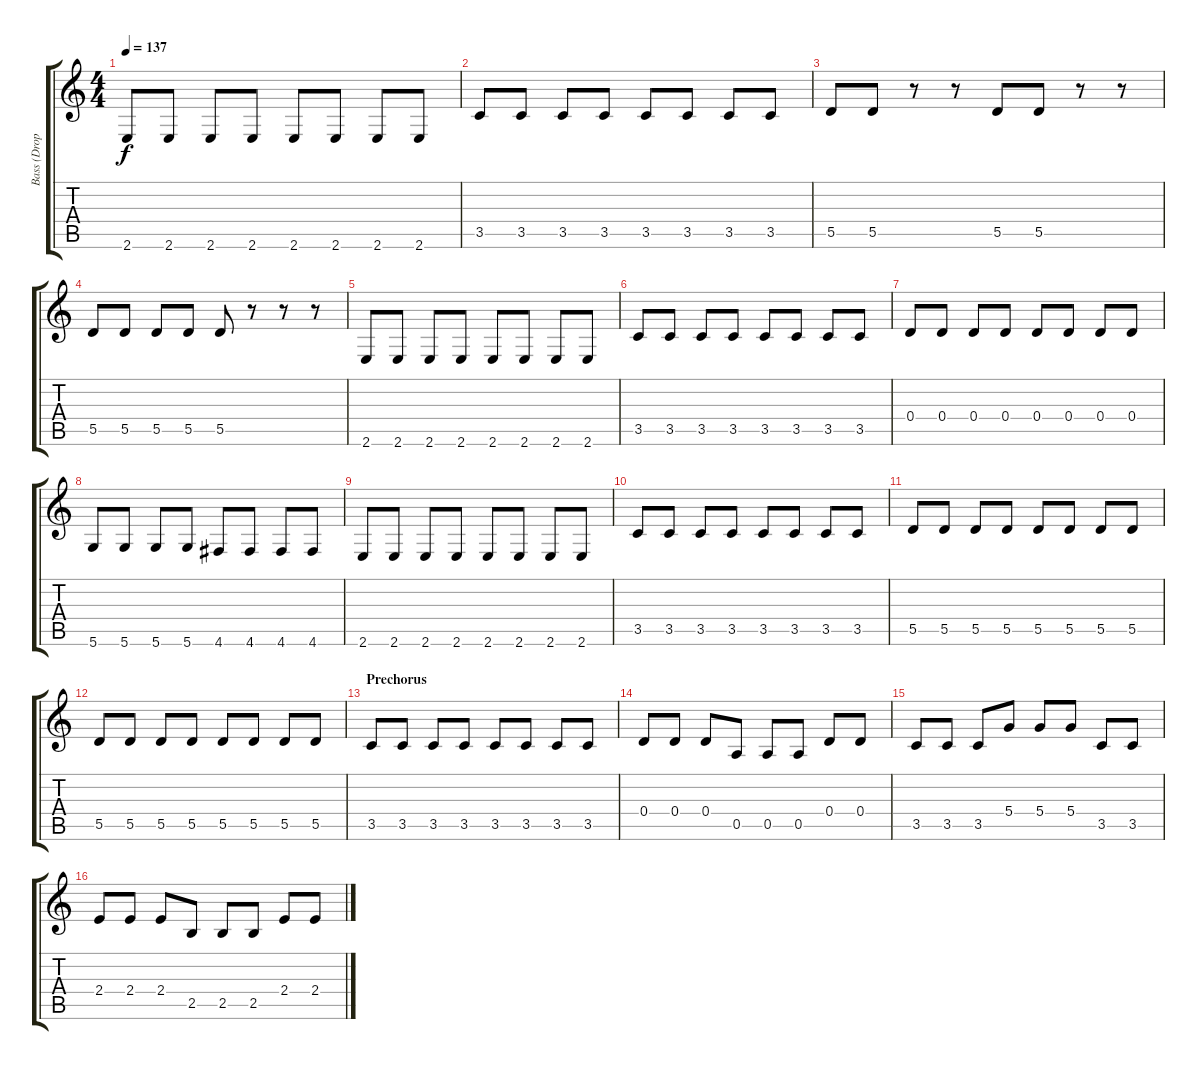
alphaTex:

\track ("Bass (Dropped D)" "Bass (Drop") {instrument electricbasspick}
\staff {score tabs}
\tuning (E4 B3 G3 D3 A2 D2) {hide}
\ts (4 4)
\tempo 137
\clef g2
\ks c
2.6.8{dy f} 2.6.8 2.6.8 2.6.8 2.6.8 2.6.8 2.6.8 2.6.8 |
3.5.8 3.5.8 3.5.8 3.5.8 3.5.8 3.5.8 3.5.8 3.5.8 |
5.5.8 5.5.8 r.8 r.8 5.5.8 5.5.8 r.8 r.8 |
5.5.8 5.5.8 5.5.8 5.5.8 5.5.8 r.8 r.8 r.8 |
2.6.8 2.6.8 2.6.8 2.6.8 2.6.8 2.6.8 2.6.8 2.6.8 |
3.5.8 3.5.8 3.5.8 3.5.8 3.5.8 3.5.8 3.5.8 3.5.8 |
0.4.8 0.4.8 0.4.8 0.4.8 0.4.8 0.4.8 0.4.8 0.4.8 |
5.6.8 5.6.8 5.6.8 5.6.8 4.6.8 4.6.8 4.6.8 4.6.8 |
2.6.8 2.6.8 2.6.8 2.6.8 2.6.8 2.6.8 2.6.8 2.6.8 |
3.5.8 3.5.8 3.5.8 3.5.8 3.5.8 3.5.8 3.5.8 3.5.8 |
5.5.8 5.5.8 5.5.8 5.5.8 5.5.8 5.5.8 5.5.8 5.5.8 |
5.5.8 5.5.8 5.5.8 5.5.8 5.5.8 5.5.8 5.5.8 5.5.8 |
\section ("" "Prechorus")
3.5.8 3.5.8 3.5.8 3.5.8 3.5.8 3.5.8 3.5.8 3.5.8 |
0.4.8 0.4.8 0.4.8 0.5.8 0.5.8 0.5.8 0.4.8 0.4.8 |
3.5.8 3.5.8 3.5.8 5.4.8 5.4.8 5.4.8 3.5.8 3.5.8 |
2.4.8 2.4.8 2.4.8 2.5.8 2.5.8 2.5.8 2.4.8 2.4.8
